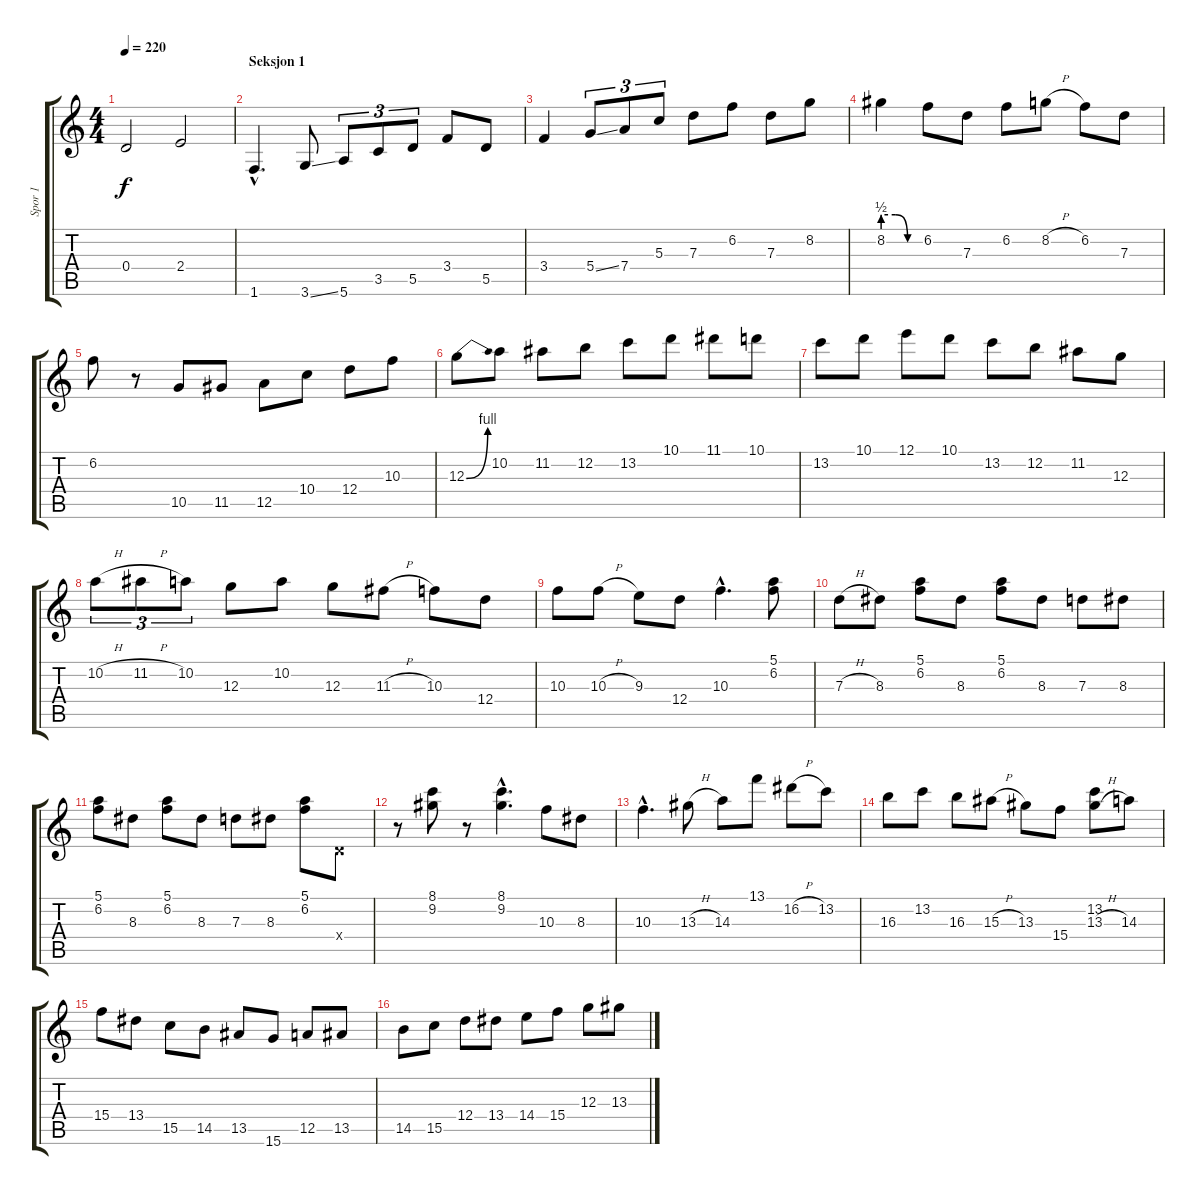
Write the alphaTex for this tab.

\track ("Spor 1" "Spor 1") {instrument acousticguitarsteel}
\staff {score tabs}
\tuning (E4 B3 G3 D3 A2 E2) {hide}
\ts (4 4)
\tempo 220
\clef g2
\ks c
0.4.2{dy f} 2.4.2 |
\section ("" "Seksjon 1")
1.6{hac}.4{d} 3.6{ss}.8 5.6.8{tu (3 2)} 3.5.8{tu (3 2)} 5.5.8{tu (3 2)} 3.4.8 5.5.8 |
3.4.4 5.4{ss}.8{tu (3 2)} 7.4.8{tu (3 2)} 5.3.8{tu (3 2)} 7.3.8 6.2.8 7.3.8 8.2.8 |
8.2{be (custom 0 2 20 2 40 0 60 0)}.4 6.2.8 7.3.8 6.2.8 8.2{h}.8 6.2.8 7.3.8 |
6.2.8 r.8 10.5.8 11.5.8 12.5.8 10.4.8 12.4.8 10.3.8 |
12.3{be (bend 0 0 60 4)}.8 10.2.8 11.2.8 12.2.8 13.2.8 10.1.8 11.1.8 10.1.8 |
13.2.8 10.1.8 12.1.8 10.1.8 13.2.8 12.2.8 11.2.8 12.3.8 |
10.2{h}.8{tu (3 2)} 11.2{h}.8{tu (3 2)} 10.2.8{tu (3 2)} 12.3.8 10.2.8 12.3.8 11.3{h}.8 10.3.8 12.4.8 |
10.3.8 10.3{h}.8 9.3.8 12.4.8 10.3{hac}.4{d} (5.1 6.2).8 |
7.3{h}.8 8.3.8 (5.1 6.2).8 8.3.8 (5.1 6.2).8 8.3.8 7.3.8 8.3.8 |
(5.1 6.2).8 8.3.8 (5.1 6.2).8 8.3.8 7.3.8 8.3.8 (5.1 6.2).8 0.4{x}.8 |
r.8 (8.1 9.2).8 r.8 (8.1{hac} 9.2{hac}).4{d} 10.3.8 8.3.8 |
10.3{hac}.4{d} 13.3{h}.8 14.3.8 13.1.8 16.2{h}.8 13.2.8 |
16.3.8 13.2.8 16.3.8 15.3{h}.8 13.3.8 15.4.8 (13.2 13.3{h}).8 14.3.8 |
15.4.8 13.4.8 15.5.8 14.5.8 13.5.8 15.6.8 12.5.8 13.5.8 |
14.5.8 15.5.8 12.4.8 13.4.8 14.4.8 15.4.8 12.3.8 13.3{ss}.8
